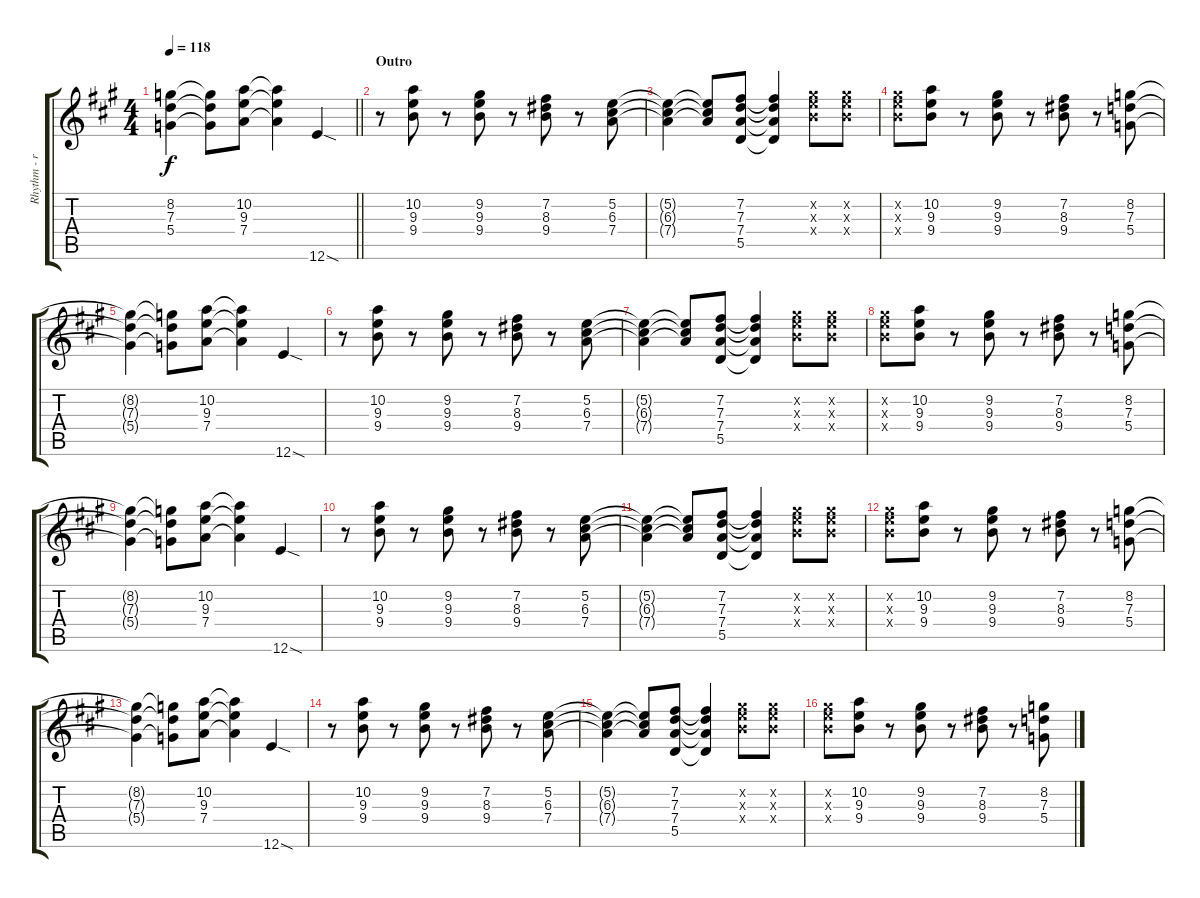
\track ("Rhythm - right" "Rhythm - r") {instrument distortionguitar}
\staff {score tabs}
\tuning (E4 B3 G3 D3 A2 E2) {hide}
\ts (4 4)
\tempo 118
\clef g2
\barLineRight lightlight
\ks a
(8.2{t} 7.3{t} 5.4{t}).4{dy f} (8.2{t} 7.3{t} 5.4{t}).8 (10.2 9.3 7.4).8 (10.2{t} 9.3{t} 7.4{t}).4 12.6{sod}.4 |
\section ("" "Outro")
r.8 (10.2 9.3 9.4).8 r.8 (9.2 9.3 9.4).8 r.8 (7.2 8.3 9.4).8 r.8 (5.2 6.3 7.4).8 |
(5.2{t} 6.3{t} 7.4{t}).4 (5.2{t} 6.3{t} 7.4{t}).8 (7.2 7.3 7.4 5.5).8 (7.2{t} 7.3{t} 7.4{t} 5.5{t}).4 (9.2{x} 9.3{x} 9.4{x}).8 (9.2{x} 9.3{x} 9.4{x}).8 |
(9.2{x} 9.3{x} 9.4{x}).8 (10.2 9.3 9.4).8 r.8 (9.2 9.3 9.4).8 r.8 (7.2 8.3 9.4).8 r.8 (8.2 7.3 5.4).8 |
(8.2{t} 7.3{t} 5.4{t}).4 (8.2{t} 7.3{t} 5.4{t}).8 (10.2 9.3 7.4).8 (10.2{t} 9.3{t} 7.4{t}).4 12.6{sod}.4 |
r.8 (10.2 9.3 9.4).8 r.8 (9.2 9.3 9.4).8 r.8 (7.2 8.3 9.4).8 r.8 (5.2 6.3 7.4).8 |
(5.2{t} 6.3{t} 7.4{t}).4 (5.2{t} 6.3{t} 7.4{t}).8 (7.2 7.3 7.4 5.5).8 (7.2{t} 7.3{t} 7.4{t} 5.5{t}).4 (9.2{x} 9.3{x} 9.4{x}).8 (9.2{x} 9.3{x} 9.4{x}).8 |
(9.2{x} 9.3{x} 9.4{x}).8 (10.2 9.3 9.4).8 r.8 (9.2 9.3 9.4).8 r.8 (7.2 8.3 9.4).8 r.8 (8.2 7.3 5.4).8 |
(8.2{t} 7.3{t} 5.4{t}).4 (8.2{t} 7.3{t} 5.4{t}).8 (10.2 9.3 7.4).8 (10.2{t} 9.3{t} 7.4{t}).4 12.6{sod}.4 |
r.8 (10.2 9.3 9.4).8 r.8 (9.2 9.3 9.4).8 r.8 (7.2 8.3 9.4).8 r.8 (5.2 6.3 7.4).8 |
(5.2{t} 6.3{t} 7.4{t}).4 (5.2{t} 6.3{t} 7.4{t}).8 (7.2 7.3 7.4 5.5).8 (7.2{t} 7.3{t} 7.4{t} 5.5{t}).4 (9.2{x} 9.3{x} 9.4{x}).8 (9.2{x} 9.3{x} 9.4{x}).8 |
(9.2{x} 9.3{x} 9.4{x}).8 (10.2 9.3 9.4).8 r.8 (9.2 9.3 9.4).8 r.8 (7.2 8.3 9.4).8 r.8 (8.2 7.3 5.4).8 |
(8.2{t} 7.3{t} 5.4{t}).4 (8.2{t} 7.3{t} 5.4{t}).8 (10.2 9.3 7.4).8 (10.2{t} 9.3{t} 7.4{t}).4 12.6{sod}.4 |
r.8 (10.2 9.3 9.4).8 r.8 (9.2 9.3 9.4).8 r.8 (7.2 8.3 9.4).8 r.8 (5.2 6.3 7.4).8 |
(5.2{t} 6.3{t} 7.4{t}).4 (5.2{t} 6.3{t} 7.4{t}).8 (7.2 7.3 7.4 5.5).8 (7.2{t} 7.3{t} 7.4{t} 5.5{t}).4 (9.2{x} 9.3{x} 9.4{x}).8 (9.2{x} 9.3{x} 9.4{x}).8 |
(9.2{x} 9.3{x} 9.4{x}).8 (10.2 9.3 9.4).8 r.8 (9.2 9.3 9.4).8 r.8 (7.2 8.3 9.4).8 r.8 (8.2 7.3 5.4).8
